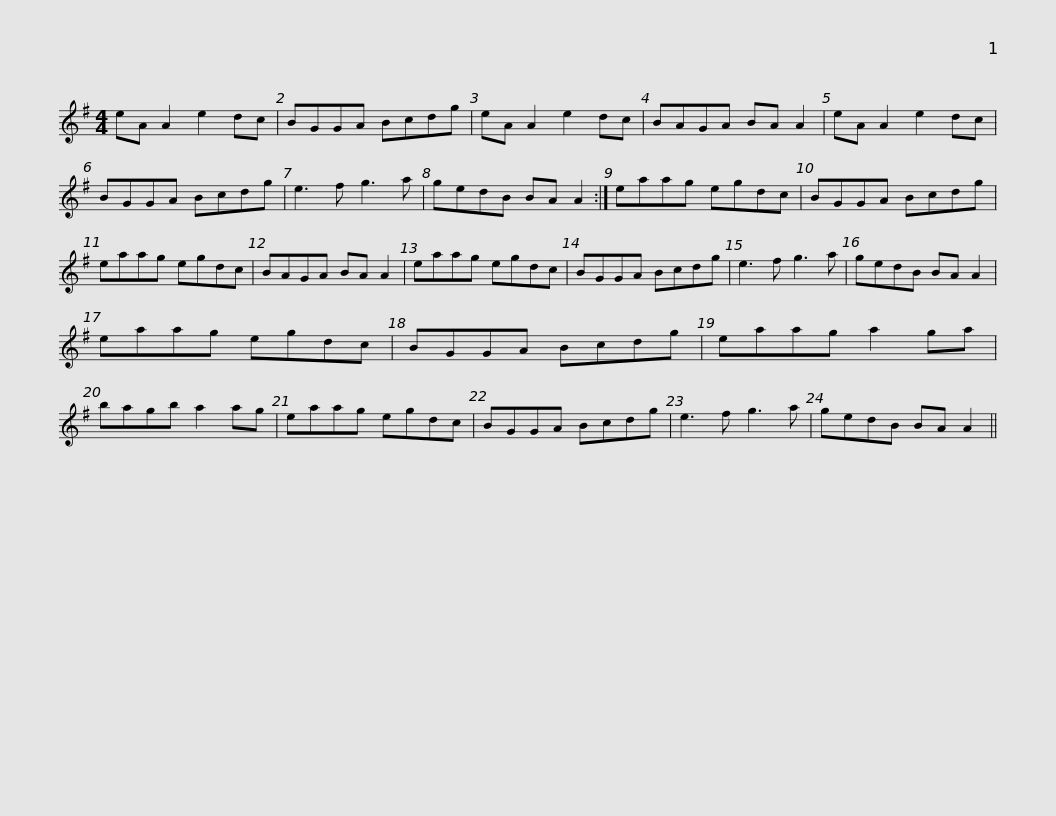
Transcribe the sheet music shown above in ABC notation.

X:1
L:1/8
M:4/4
I:linebreak $
K:G
V:1 treble
V:1
 eA A2 e2 dc | BGGA Bcdg | eA A2 e2 dc | BAGA BA A2 | eA A2 e2 dc | %5
 BGGA Bcdg |$ e3 f g3 a | gedB BA A2 :| eaag egdc | BGGA Bcdg | %10
 eaag egdc | BAGA BA A2 |$ eaag egdc | BGGA Bcdg | e3 f g3 a | %15
 gedB BA A2 | eaag egdc | BGGA Bcdg |$ eaag a2 ga | bagb a2 ag | %20
 eaag egdc | BGGA Bcdg | e3 f g3 a | gedB BA A2 || %24
